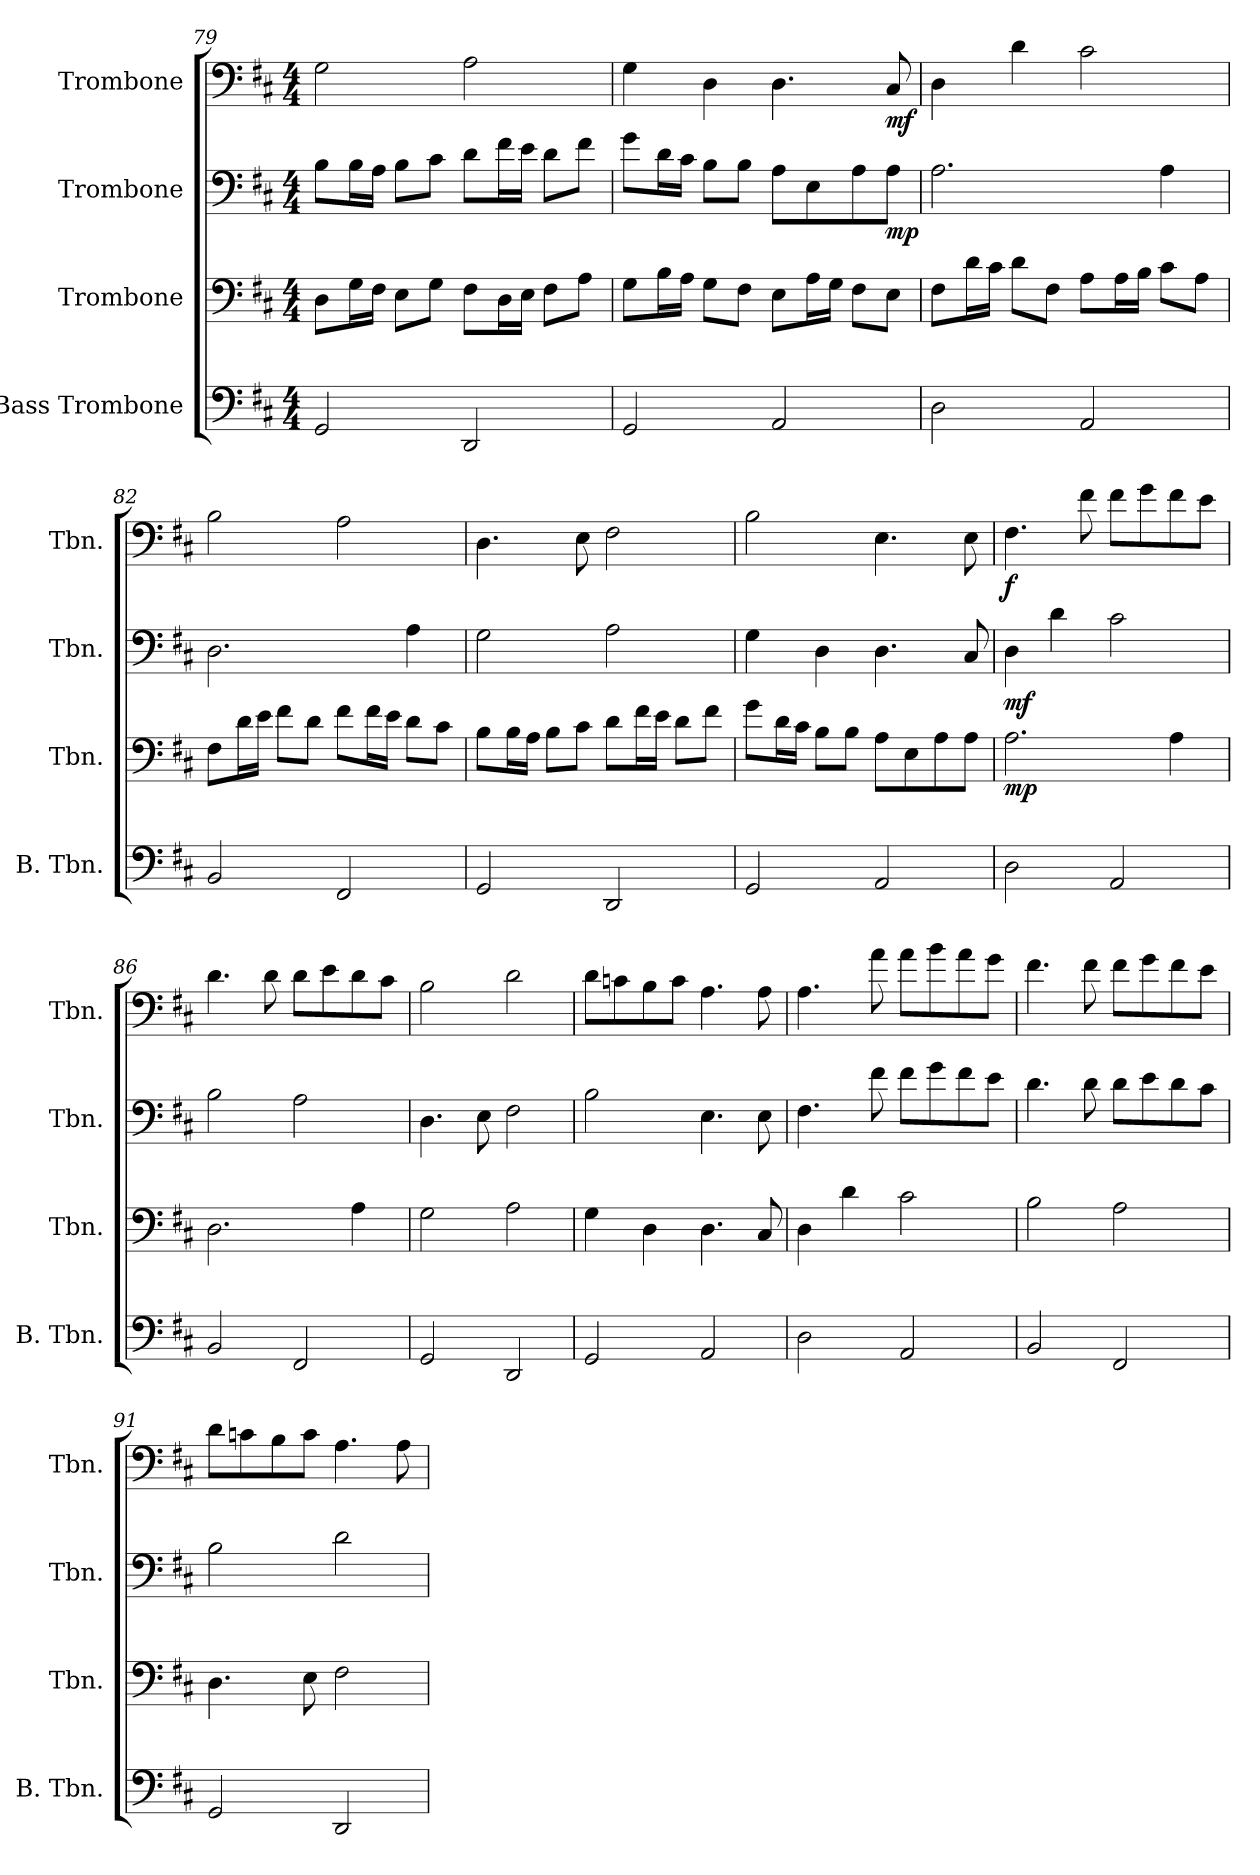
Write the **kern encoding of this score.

**kern	**kern	**dynam	**kern	**dynam	**kern	**dynam
*part4	*part3	*part3	*part2	*part2	*part1	*part1
*staff4	*staff3	*staff3	*staff2	*staff2	*staff1	*staff1
*I"Bass Trombone	*I"Trombone	*	*I"Trombone	*	*I"Trombone	*
*I'B. Tbn.	*I'Tbn.	*	*I'Tbn.	*	*I'Tbn.	*
*clefF4	*clefF4	*	*clefF4	*	*clefF4	*
*k[f#c#]	*k[f#c#]	*	*k[f#c#]	*	*k[f#c#]	*
*M4/4	*M4/4	*	*M4/4	*	*M4/4	*
=79	=79	=79	=79	=79	=79	=79
2GG/	8D\L	.	8B\L	.	2G\	.
.	16G\L	.	16B\L	.	.	.
.	16F#\JJ	.	16A\JJ	.	.	.
.	8E\L	.	8B\L	.	.	.
.	8G\J	.	8c#\J	.	.	.
2DD/	8F#\L	.	8d\L	.	2A\	.
.	16D\L	.	16f#\L	.	.	.
.	16E\JJ	.	16e\JJ	.	.	.
.	8F#\L	.	8d\L	.	.	.
.	8A\J	.	8f#\J	.	.	.
=80	=80	=80	=80	=80	=80	=80
2GG/	8G\L	.	8g\L	.	4G\	.
.	16B\L	.	16d\L	.	.	.
.	16A\JJ	.	16c#\JJ	.	.	.
.	8G\L	.	8B\L	.	4D\	.
.	8F#\J	.	8B\J	.	.	.
2AA/	8E\L	.	8A\L	.	4.D\	.
.	16A\L	.	8E\	.	.	.
.	16G\JJ	.	.	.	.	.
.	8F#\L	.	8A\	.	.	.
!	!	!	!	!LO:DY:b	!	!LO:DY:b
.	8E\J	.	8A\J	mp	8C#/	mf
!!LO:LB:g=z
=81	=81	=81	=81	=81	=81	=81
2D\	8F#\L	.	2.A\	.	4D\	.
.	16d\L	.	.	.	.	.
.	16c#\JJ	.	.	.	.	.
.	8d\L	.	.	.	4d\	.
.	8F#\J	.	.	.	.	.
2AA/	8A\L	.	.	.	2c#\	.
.	16A\L	.	.	.	.	.
.	16B\JJ	.	.	.	.	.
.	8c#\L	.	4A\	.	.	.
.	8A\J	.	.	.	.	.
=82	=82	=82	=82	=82	=82	=82
2BB/	8F#\L	.	2.D\	.	2B\	.
.	16d\L	.	.	.	.	.
.	16e\JJ	.	.	.	.	.
.	8f#\L	.	.	.	.	.
.	8d\J	.	.	.	.	.
2FF#/	8f#\L	.	.	.	2A\	.
.	16f#\L	.	.	.	.	.
.	16e\JJ	.	.	.	.	.
.	8d\L	.	4A\	.	.	.
.	8c#\J	.	.	.	.	.
=83	=83	=83	=83	=83	=83	=83
2GG/	8B\L	.	2G\	.	4.D\	.
.	16B\L	.	.	.	.	.
.	16A\JJ	.	.	.	.	.
.	8B\L	.	.	.	.	.
.	8c#\J	.	.	.	8E\	.
2DD/	8d\L	.	2A\	.	2F#\	.
.	16f#\L	.	.	.	.	.
.	16e\JJ	.	.	.	.	.
.	8d\L	.	.	.	.	.
.	8f#\J	.	.	.	.	.
!!LO:LB:g=z
=84	=84	=84	=84	=84	=84	=84
2GG/	8g\L	.	4G\	.	2B\	.
.	16d\L	.	.	.	.	.
.	16c#\JJ	.	.	.	.	.
.	8B\L	.	4D\	.	.	.
.	8B\J	.	.	.	.	.
2AA/	8A\L	.	4.D\	.	4.E\	.
.	8E\	.	.	.	.	.
.	8A\	.	.	.	.	.
.	8A\J	.	8C#/	.	8E\	.
=85	=85	=85	=85	=85	=85	=85
!	!	!LO:DY:b	!	!LO:DY:b	!	!LO:DY:b
2D\	2.A\	mp	4D\	mf	4.F#\	f
.	.	.	4d\	.	.	.
.	.	.	.	.	8f#\	.
2AA/	.	.	2c#\	.	8f#\L	.
.	.	.	.	.	8g\	.
.	4A\	.	.	.	8f#\	.
.	.	.	.	.	8e\J	.
=86	=86	=86	=86	=86	=86	=86
2BB/	2.D\	.	2B\	.	4.d\	.
.	.	.	.	.	8d\	.
2FF#/	.	.	2A\	.	8d\L	.
.	.	.	.	.	8e\	.
.	4A\	.	.	.	8d\	.
.	.	.	.	.	8c#\J	.
=87	=87	=87	=87	=87	=87	=87
2GG/	2G\	.	4.D\	.	2B\	.
.	.	.	8E\	.	.	.
2DD/	2A\	.	2F#\	.	2d\	.
=88	=88	=88	=88	=88	=88	=88
2GG/	4G\	.	2B\	.	8d\L	.
.	.	.	.	.	8cn\	.
.	4D\	.	.	.	8B\	.
.	.	.	.	.	8c\J	.
2AA/	4.D\	.	4.E\	.	4.A\	.
.	8C#/	.	8E\	.	8A\	.
!!LO:PB:g=z
=89	=89	=89	=89	=89	=89	=89
2D\	4D\	.	4.F#\	.	4.A\	.
.	4d\	.	.	.	.	.
.	.	.	8f#\	.	8a\	.
2AA/	2c#\	.	8f#\L	.	8a\L	.
.	.	.	8g\	.	8b\	.
.	.	.	8f#\	.	8a\	.
.	.	.	8e\J	.	8g\J	.
=90	=90	=90	=90	=90	=90	=90
2BB/	2B\	.	4.d\	.	4.f#\	.
.	.	.	8d\	.	8f#\	.
2FF#/	2A\	.	8d\L	.	8f#\L	.
.	.	.	8e\	.	8g\	.
.	.	.	8d\	.	8f#\	.
.	.	.	8c#\J	.	8e\J	.
=91	=91	=91	=91	=91	=91	=91
2GG/	4.D\	.	2B\	.	8d\L	.
.	.	.	.	.	8cn\	.
.	.	.	.	.	8B\	.
.	8E\	.	.	.	8c\J	.
2DD/	2F#\	.	2d\	.	4.A\	.
.	.	.	.	.	8A\	.
=	=	=	=	=	=	=
*-	*-	*-	*-	*-	*-	*-
